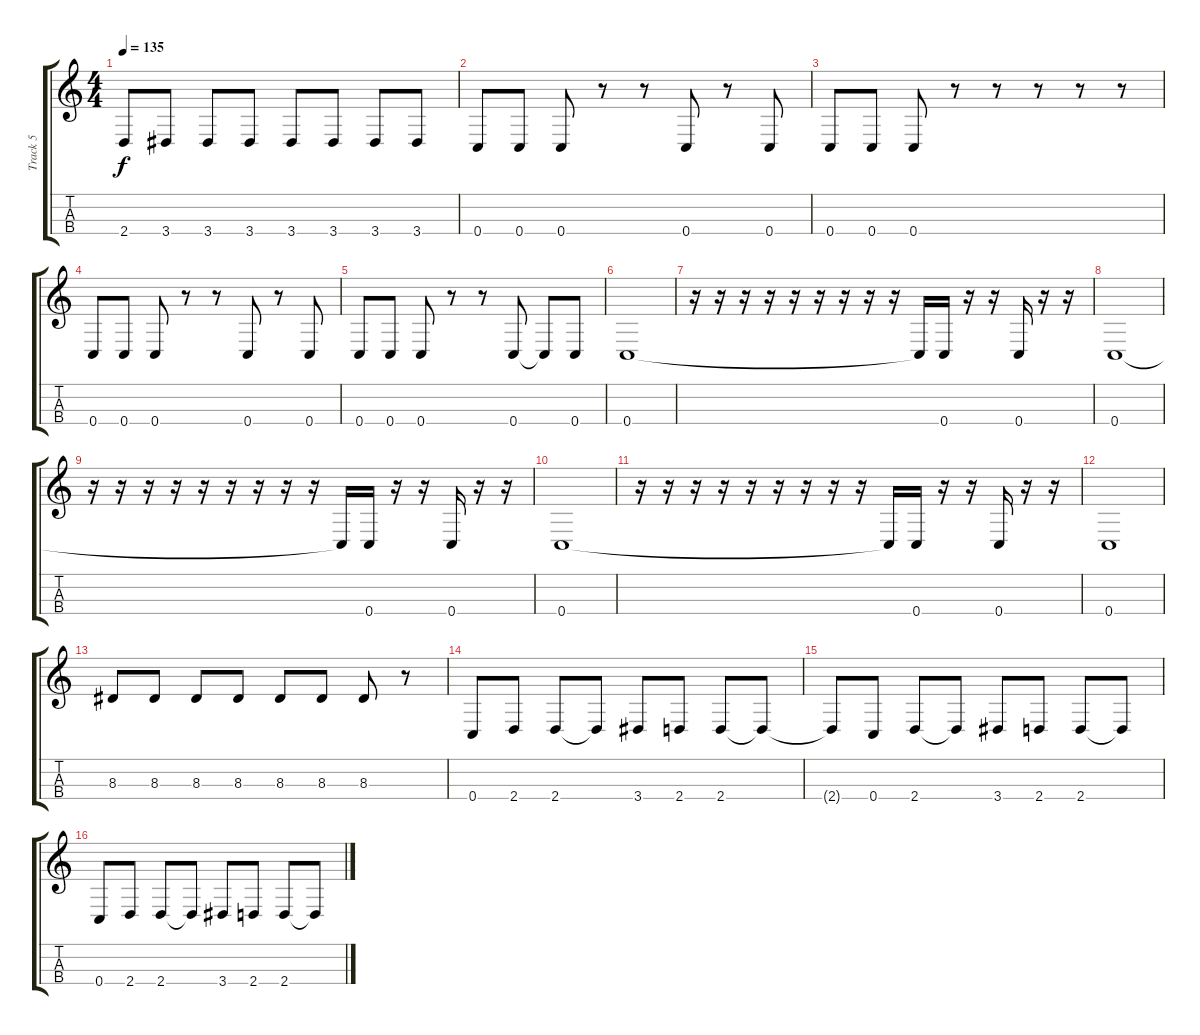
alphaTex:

\track ("Track 5" "Track 5") {instrument electricbassfinger}
\staff {score tabs}
\tuning (F3 C3 G2 C2) {hide}
\ts (4 4)
\tempo 135
\clef g2
\ks c
2.4{t}.8{dy f} 3.4.8 3.4.8 3.4.8 3.4.8 3.4.8 3.4.8 3.4.8 |
0.4.8 0.4.8 0.4.8 r.8 r.8 0.4.8 r.8 0.4.8 |
0.4.8 0.4.8 0.4.8 r.8 r.8 r.8 r.8 r.8 |
0.4.8 0.4.8 0.4.8 r.8 r.8 0.4.8 r.8 0.4.8 |
0.4.8 0.4.8 0.4.8 r.8 r.8 0.4.8 0.4{t}.8 0.4.8 |
0.4.1 |
r.16 r.16 r.16 r.16 r.16 r.16 r.16 r.16 r.16 0.4{t}.16 0.4.16 r.16 r.16 0.4.16 r.16 r.16 |
0.4.1 |
r.16 r.16 r.16 r.16 r.16 r.16 r.16 r.16 r.16 0.4{t}.16 0.4.16 r.16 r.16 0.4.16 r.16 r.16 |
0.4.1 |
r.16 r.16 r.16 r.16 r.16 r.16 r.16 r.16 r.16 0.4{t}.16 0.4.16 r.16 r.16 0.4.16 r.16 r.16 |
0.4.1 |
8.3.8 8.3.8 8.3.8 8.3.8 8.3.8 8.3.8 8.3.8 r.8 |
0.4.8 2.4.8 2.4.8 2.4{t}.8 3.4.8 2.4.8 2.4.8 2.4{t}.8 |
2.4{t}.8 0.4.8 2.4.8 2.4{t}.8 3.4.8 2.4.8 2.4.8 2.4{t}.8 |
0.4.8 2.4.8 2.4.8 2.4{t}.8 3.4.8 2.4.8 2.4.8 2.4{t}.8
